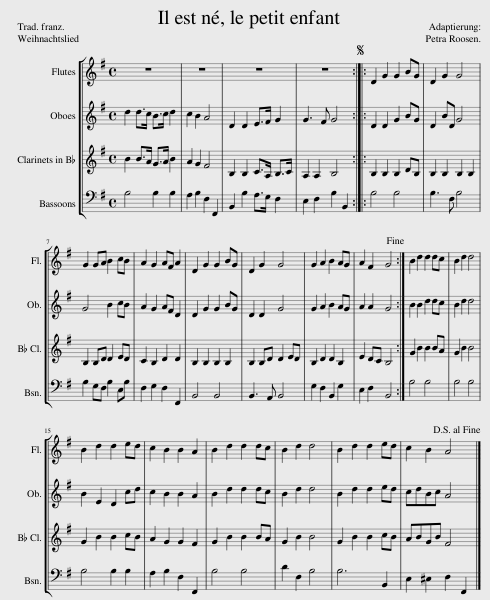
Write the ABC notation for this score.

X:1
%%score [ 1 2 3 4 ]
L:1/8
M:4/4
I:linebreak $
K:G
V:1 treble
V:2 treble
V:3 treble transpose=-2
V:4
V:1
 z8 | z8 | z8 | z8 ::S D2 G2 G2 BG | %5
 D2 G2 G4 |$ G2 GA B2 cB | A2 G2 AF A2 | D2 G2 G2 BG | D2 G2 G4 | %10
 G2 A2 B2 AG | A2 F2 G4!fine! :| B2 d2 d2 dc |$ B2 d2 d4 | B2 d2 d2 ed | %15
 c2 B2 B2 A2 | B2 d2 d2 dc | B2 d2 d4 | B2 d2 d2 ed | c2 B2 A4!D.S.! |] %20
V:2
 d2 d>c B>c d2 | c2 B2 A4 | D2 D2 E>F G2 | G3 F G4 :: D2 D2 G2 BG | %5
 D2 BD G4 |$ G4 B2 cB | A2 G2 AF D2 | D2 G2 G2 BG | D2 D2 G4 | %10
 G2 A2 B2 AG | A2 A2 G4 :| B2 B2 d2 dc |$ B2 d2 d4 | B2 E2 D2 cd | %15
 c2 B2 B2 A2 | B2 d2 d2 dc | B2 d2 d4 | B2 d2 d2 ed | cdBc A4 |] %20
V:3
 ^c2 c>B A>B c2 | B2 A2 ^G4 | ^C2 C2 D>B, C>D | B,2 B,2 ^C4 :: ^C2 C2 C2 EC | %5
 ^C2 C2 C2 C2 |$ ^C2 CE E2 FE | D2 ^C2 E2 E2 | ^C2 C2 C2 C2 | ^C2 CE E2 FE | %10
 ^C2 E2 E2 C2 | F2 ED ^C4 :| A2 ^c2 c2 cB |$ A2 ^c2 c4 | A2 ^c2 c2 dc | %15
 B2 A2 A2 ^G2 | A2 ^c2 c2 cB | A2 ^c2 c4 | A2 ^c2 c2 dc | B^cAc ^G4 |] %20
V:4
 G,4 G,2 G,2 | F,2 G,2 D,2 D,,2 | G,,2 G,2 F,>E, D,2 | C,2 D,2 G,2 G,,2 :: G,4 G,4 | %5
 G,3 D, G,4 |$ G,2 E,D, G,2 C,G, | D,2 E,2 D,2 D,,2 | G,,4 G,,4 | G,,3 F,, G,,4 | %10
 E,2 D,2 G,,2 E,2 | C,2 D,2 G,,4 :| G,4 G,4 |$ G,4 G,4 | G,4 G,2 G,2 | %15
 F,2 G,2 D,2 D,,2 | G,4 G,4 | B,2 D,2 G,4 | G,6 G,,2 | C,2 ^C,2 D,2 D,,2 |] %20
